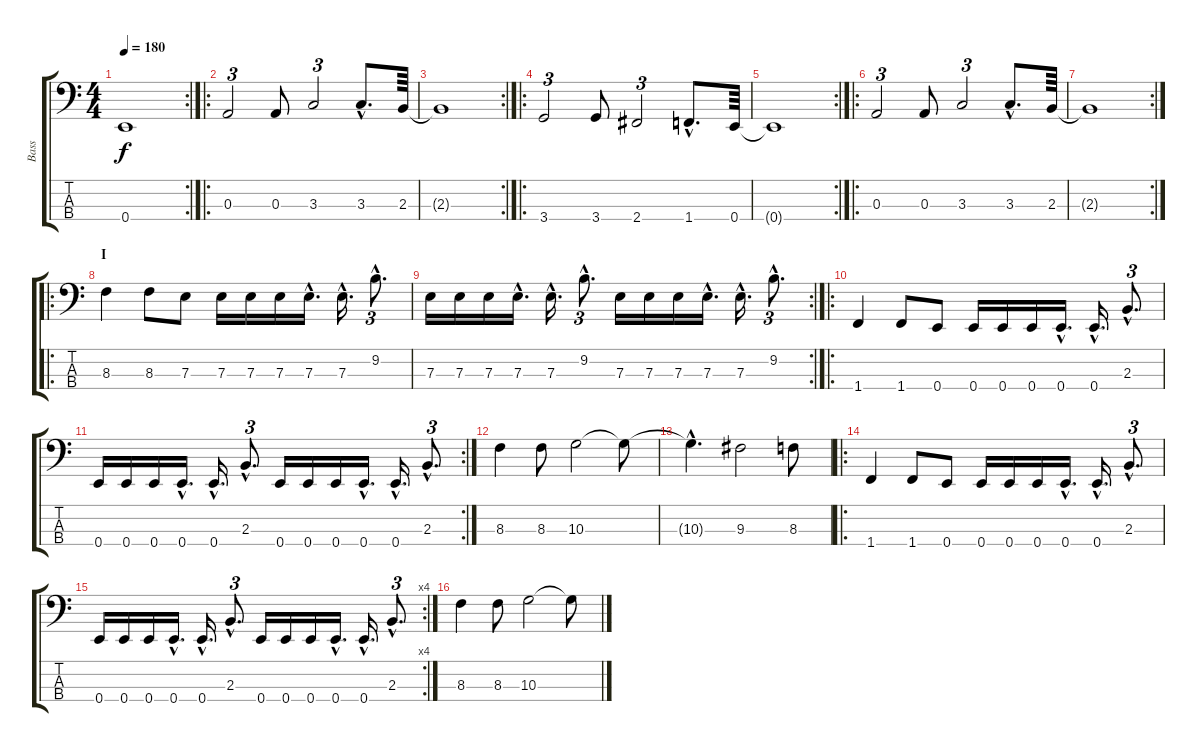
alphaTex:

\track ("Bass" "Bass") {instrument electricbasspick}
\staff {score tabs}
\tuning (G2 D2 A1 E1) {hide}
\rc 2
\ts (4 4)
\tempo 180
\clef f4
\ks c
0.4{t}.1{dy f} |
\ro
0.3.2{tu (3 2)} 0.3.8 3.3.2{tu (3 2)} 3.3{hac}.8{d} 2.3.64 |
\rc 2
2.3{t}.1 |
\ro
3.4.2{tu (3 2)} 3.4.8 2.4.2{tu (3 2)} 1.4{hac}.8{d} 0.4.64 |
\rc 2
0.4{t}.1 |
\ro
0.3.2{tu (3 2)} 0.3.8 3.3.2{tu (3 2)} 3.3{hac}.8{d} 2.3.64 |
\rc 2
2.3{t}.1 |
\ro
\section ("" "I")
8.3.4 8.3.8 7.3.8 7.3.16 7.3.16 7.3.16 7.3{hac}.16{d} 7.3{hac}.16{d} 9.2{hac}.8{d tu (3 2)} |
\rc 2
7.3.16 7.3.16 7.3.16 7.3{hac}.16{d} 7.3{hac}.16{d} 9.2{hac}.8{d tu (3 2)} 7.3.16 7.3.16 7.3.16 7.3{hac}.16{d} 7.3{hac}.16{d} 9.2{hac}.8{d tu (3 2)} |
\ro
1.4.4 1.4.8 0.4.8 0.4.16 0.4.16 0.4.16 0.4{hac}.16{d} 0.4{hac}.16{d} 2.3{hac}.8{d tu (3 2)} |
\rc 2
0.4.16 0.4.16 0.4.16 0.4{hac}.16{d} 0.4{hac}.16{d} 2.3{hac}.8{d tu (3 2)} 0.4.16 0.4.16 0.4.16 0.4{hac}.16{d} 0.4{hac}.16{d} 2.3{hac}.8{d tu (3 2)} |
8.3.4 8.3.8 10.3.2 10.3{t}.8 |
10.3{hac t}.4{d} 9.3.2 8.3.8 |
\ro
1.4.4 1.4.8 0.4.8 0.4.16 0.4.16 0.4.16 0.4{hac}.16{d} 0.4{hac}.16{d} 2.3{hac}.8{d tu (3 2)} |
\rc 4
0.4.16 0.4.16 0.4.16 0.4{hac}.16{d} 0.4{hac}.16{d} 2.3{hac}.8{d tu (3 2)} 0.4.16 0.4.16 0.4.16 0.4{hac}.16{d} 0.4{hac}.16{d} 2.3{hac}.8{d tu (3 2)} |
8.3.4 8.3.8 10.3.2 10.3{t}.8
